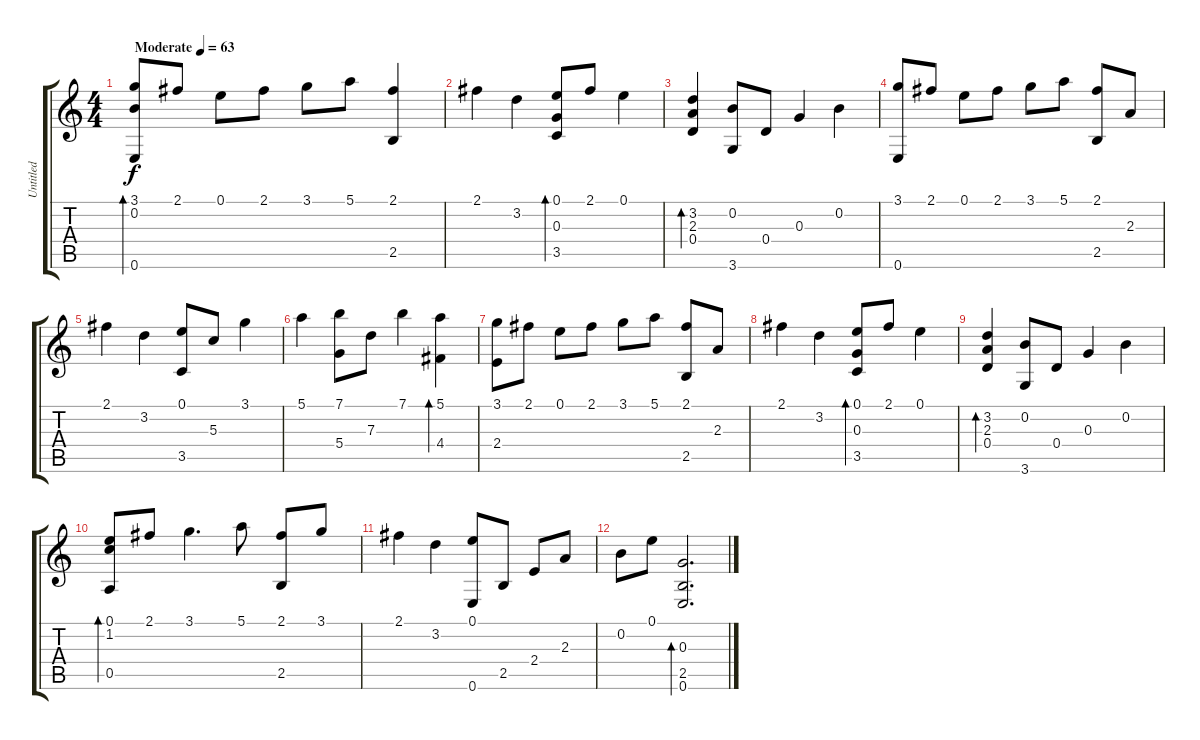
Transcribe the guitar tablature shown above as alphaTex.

\track ("Untitled" "Untitled") {instrument acousticguitarnylon}
\staff {score tabs}
\tuning (E4 B3 G3 D3 A2 E2) {hide}
\ts (4 4)
\tempo (63 "Moderate")
\clef g2
\ks c
(3.1 0.2 0.6).8{bd 120 dy f instrument acousticguitarnylon} 2.1.8 0.1.8 2.1.8 3.1.8 5.1.8 (2.1 2.5).4 |
2.1.4 3.2.4 (0.1 0.3 3.5).8{bd 120} 2.1.8 0.1.4 |
(3.2 2.3 0.4).4{bd 120} (0.2 3.6).8 0.4.8 0.3.4 0.2.4 |
(3.1 0.6).8 2.1.8 0.1.8 2.1.8 3.1.8 5.1.8 (2.1 2.5).8 2.3.8 |
2.1.4 3.2.4 (0.1 3.5).8 5.3.8 3.1.4 |
5.1.4 (7.1 5.4).8 7.3.8 7.1.4 (5.1 4.4).4{bd 120} |
(3.1 2.4).8 2.1.8 0.1.8 2.1.8 3.1.8 5.1.8 (2.1 2.5).8 2.3.8 |
2.1.4 3.2.4 (0.1 0.3 3.5).8{bd 120} 2.1.8 0.1.4 |
(3.2 2.3 0.4).4{bd 120} (0.2 3.6).8 0.4.8 0.3.4 0.2.4 |
(0.1 1.2 0.5).8{bd 120} 2.1.8 3.1.4{d} 5.1.8 (2.1 2.5).8 3.1.8 |
2.1.4 3.2.4 (0.1 0.6).8 2.5.8 2.4.8 2.3.8 |
0.2.8 0.1.8 (0.3 2.5 0.6).2{d bd 120}
